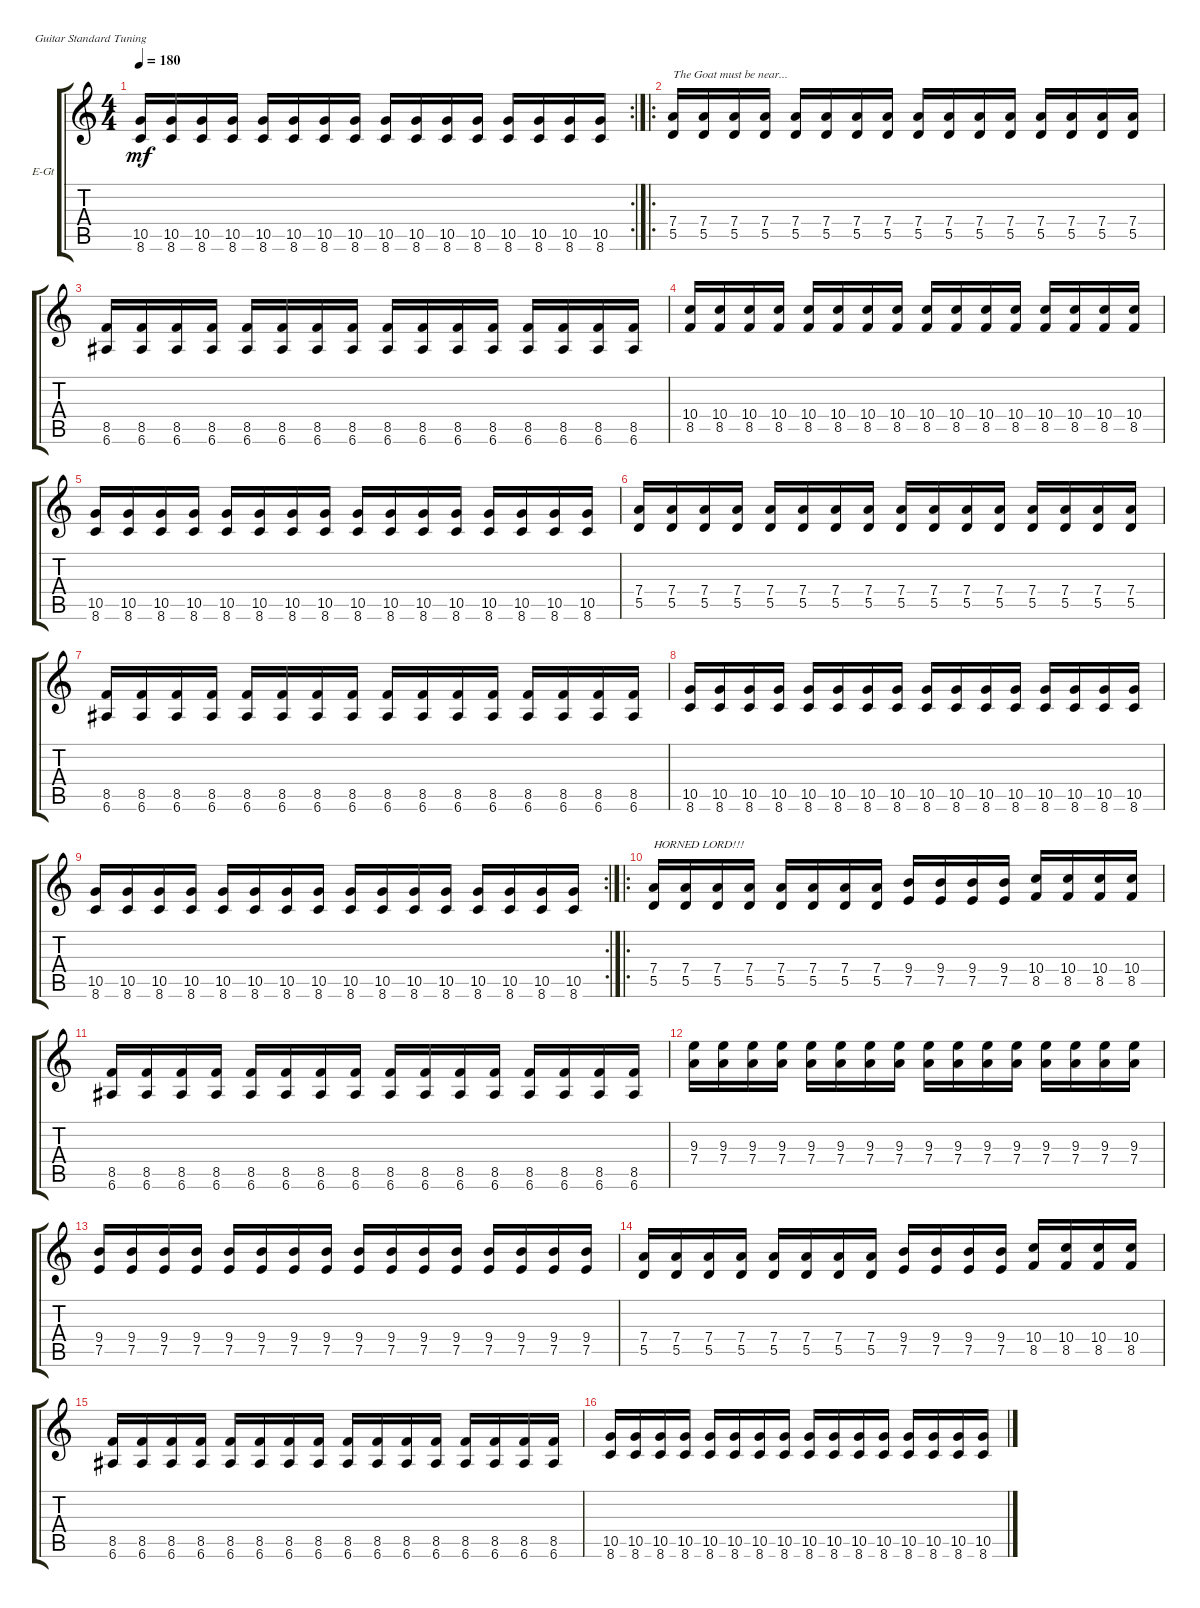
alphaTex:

\defaultSystemsLayout 4
\bracketExtendMode groupsimilarinstruments
\firstSystemTrackNameOrientation horizontal
\otherSystemsTrackNameOrientation horizontal
\track ("Rhythm Guitar" "E-Gt") {instrument overdrivenguitar}
\staff {score tabs}
\tuning (E4 B3 G3 D3 A2 E2)
\rc 2
\ts (4 4)
\tempo 180
\clef g2
\ks c
(10.5 8.6).16{dy mf} (10.5 8.6).16 (10.5 8.6).16 (10.5 8.6).16 (10.5 8.6).16 (10.5 8.6).16 (10.5 8.6).16 (10.5 8.6).16 (10.5 8.6).16 (10.5 8.6).16 (10.5 8.6).16 (10.5 8.6).16 (10.5 8.6).16 (10.5 8.6).16 (10.5 8.6).16 (10.5 8.6).16 |
\ro
(5.5 7.4).16{txt "The Goat must be near..."} (5.5 7.4).16 (5.5 7.4).16 (5.5 7.4).16 (5.5 7.4).16 (5.5 7.4).16 (5.5 7.4).16 (5.5 7.4).16 (5.5 7.4).16 (5.5 7.4).16 (5.5 7.4).16 (5.5 7.4).16 (5.5 7.4).16 (5.5 7.4).16 (5.5 7.4).16 (5.5 7.4).16 |
(8.5 6.6).16 (8.5 6.6).16 (8.5 6.6).16 (8.5 6.6).16 (8.5 6.6).16 (8.5 6.6).16 (8.5 6.6).16 (8.5 6.6).16 (8.5 6.6).16 (8.5 6.6).16 (8.5 6.6).16 (8.5 6.6).16 (8.5 6.6).16 (8.5 6.6).16 (8.5 6.6).16 (8.5 6.6).16 |
(8.5 10.4).16 (8.5 10.4).16 (8.5 10.4).16 (8.5 10.4).16 (8.5 10.4).16 (8.5 10.4).16 (8.5 10.4).16 (8.5 10.4).16 (8.5 10.4).16 (8.5 10.4).16 (8.5 10.4).16 (8.5 10.4).16 (8.5 10.4).16 (8.5 10.4).16 (8.5 10.4).16 (8.5 10.4).16 |
(8.6 10.5).16 (8.6 10.5).16 (8.6 10.5).16 (8.6 10.5).16 (8.6 10.5).16 (8.6 10.5).16 (8.6 10.5).16 (8.6 10.5).16 (8.6 10.5).16 (8.6 10.5).16 (8.6 10.5).16 (8.6 10.5).16 (8.6 10.5).16 (8.6 10.5).16 (8.6 10.5).16 (8.6 10.5).16 |
(5.5 7.4).16 (5.5 7.4).16 (5.5 7.4).16 (5.5 7.4).16 (5.5 7.4).16 (5.5 7.4).16 (5.5 7.4).16 (5.5 7.4).16 (5.5 7.4).16 (5.5 7.4).16 (5.5 7.4).16 (5.5 7.4).16 (5.5 7.4).16 (5.5 7.4).16 (5.5 7.4).16 (5.5 7.4).16 |
(8.5 6.6).16 (8.5 6.6).16 (8.5 6.6).16 (8.5 6.6).16 (8.5 6.6).16 (8.5 6.6).16 (8.5 6.6).16 (8.5 6.6).16 (8.5 6.6).16 (8.5 6.6).16 (8.5 6.6).16 (8.5 6.6).16 (8.5 6.6).16 (8.5 6.6).16 (8.5 6.6).16 (8.5 6.6).16 |
(8.6 10.5).16 (8.6 10.5).16 (8.6 10.5).16 (8.6 10.5).16 (8.6 10.5).16 (8.6 10.5).16 (8.6 10.5).16 (8.6 10.5).16 (8.6 10.5).16 (8.6 10.5).16 (8.6 10.5).16 (8.6 10.5).16 (8.6 10.5).16 (8.6 10.5).16 (8.6 10.5).16 (8.6 10.5).16 |
\rc 2
(8.6 10.5).16 (8.6 10.5).16 (8.6 10.5).16 (8.6 10.5).16 (8.6 10.5).16 (8.6 10.5).16 (8.6 10.5).16 (8.6 10.5).16 (8.6 10.5).16 (8.6 10.5).16 (8.6 10.5).16 (8.6 10.5).16 (8.6 10.5).16 (8.6 10.5).16 (8.6 10.5).16 (8.6 10.5).16 |
\ro
(7.4 5.5).16{txt "HORNED LORD!!!"} (7.4 5.5).16 (7.4 5.5).16 (7.4 5.5).16 (7.4 5.5).16 (7.4 5.5).16 (7.4 5.5).16 (7.4 5.5).16 (9.4 7.5).16 (9.4 7.5).16 (9.4 7.5).16 (9.4 7.5).16 (10.4 8.5).16 (10.4 8.5).16 (10.4 8.5).16 (10.4 8.5).16 |
(8.5 6.6).16 (8.5 6.6).16 (8.5 6.6).16 (8.5 6.6).16 (8.5 6.6).16 (8.5 6.6).16 (8.5 6.6).16 (8.5 6.6).16 (8.5 6.6).16 (8.5 6.6).16 (8.5 6.6).16 (8.5 6.6).16 (8.5 6.6).16 (8.5 6.6).16 (8.5 6.6).16 (8.5 6.6).16 |
(9.3 7.4).16 (9.3 7.4).16 (9.3 7.4).16 (9.3 7.4).16 (9.3 7.4).16 (9.3 7.4).16 (9.3 7.4).16 (9.3 7.4).16 (9.3 7.4).16 (9.3 7.4).16 (9.3 7.4).16 (9.3 7.4).16 (9.3 7.4).16 (9.3 7.4).16 (9.3 7.4).16 (9.3 7.4).16 |
(9.4 7.5).16 (9.4 7.5).16 (9.4 7.5).16 (9.4 7.5).16 (9.4 7.5).16 (9.4 7.5).16 (9.4 7.5).16 (9.4 7.5).16 (9.4 7.5).16 (9.4 7.5).16 (9.4 7.5).16 (9.4 7.5).16 (9.4 7.5).16 (9.4 7.5).16 (9.4 7.5).16 (9.4 7.5).16 |
(7.4 5.5).16 (7.4 5.5).16 (7.4 5.5).16 (7.4 5.5).16 (7.4 5.5).16 (7.4 5.5).16 (7.4 5.5).16 (7.4 5.5).16 (9.4 7.5).16 (9.4 7.5).16 (9.4 7.5).16 (9.4 7.5).16 (10.4 8.5).16 (10.4 8.5).16 (10.4 8.5).16 (10.4 8.5).16 |
(8.5 6.6).16 (8.5 6.6).16 (8.5 6.6).16 (8.5 6.6).16 (8.5 6.6).16 (8.5 6.6).16 (8.5 6.6).16 (8.5 6.6).16 (8.5 6.6).16 (8.5 6.6).16 (8.5 6.6).16 (8.5 6.6).16 (8.5 6.6).16 (8.5 6.6).16 (8.5 6.6).16 (8.5 6.6).16 |
(10.5 8.6).16 (10.5 8.6).16 (10.5 8.6).16 (10.5 8.6).16 (10.5 8.6).16 (10.5 8.6).16 (10.5 8.6).16 (10.5 8.6).16 (10.5 8.6).16 (10.5 8.6).16 (10.5 8.6).16 (10.5 8.6).16 (10.5 8.6).16 (10.5 8.6).16 (10.5 8.6).16 (10.5 8.6).16
